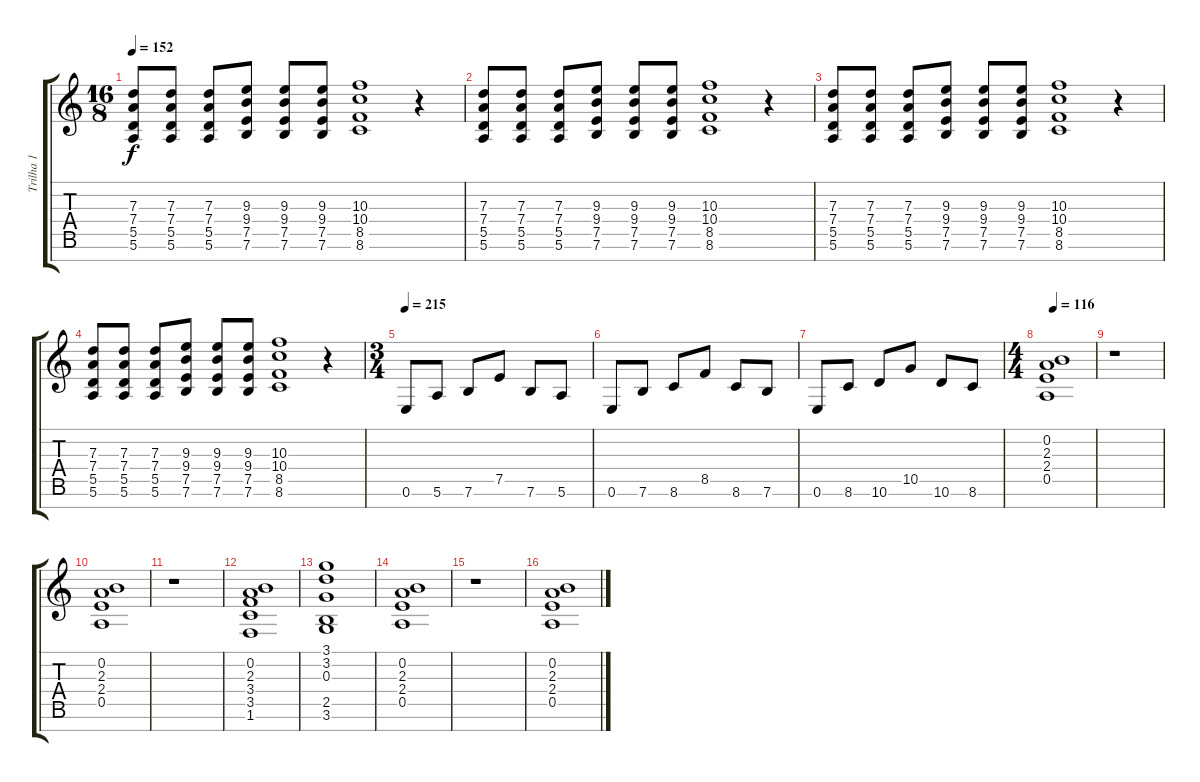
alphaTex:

\track ("Trilha 1" "Trilha 1") {instrument acousticguitarnylon}
\staff {score tabs}
\tuning (E4 B3 G3 D3 A2 E2 B1) {hide}
\ts (16 8)
\tempo 152
\clef g2
\ks c
(7.3 7.4 5.5 5.6).8{dy f} (7.3 7.4 5.5 5.6).8 (7.3 7.4 5.5 5.6).8 (9.3 9.4 7.5 7.6).8 (9.3 9.4 7.5 7.6).8 (9.3 9.4 7.5 7.6).8 (10.3 10.4 8.5 8.6).1 r.4 |
(7.3 7.4 5.5 5.6).8 (7.3 7.4 5.5 5.6).8 (7.3 7.4 5.5 5.6).8 (9.3 9.4 7.5 7.6).8 (9.3 9.4 7.5 7.6).8 (9.3 9.4 7.5 7.6).8 (10.3 10.4 8.5 8.6).1 r.4 |
(7.3 7.4 5.5 5.6).8 (7.3 7.4 5.5 5.6).8 (7.3 7.4 5.5 5.6).8 (9.3 9.4 7.5 7.6).8 (9.3 9.4 7.5 7.6).8 (9.3 9.4 7.5 7.6).8 (10.3 10.4 8.5 8.6).1 r.4 |
(7.3 7.4 5.5 5.6).8 (7.3 7.4 5.5 5.6).8 (7.3 7.4 5.5 5.6).8 (9.3 9.4 7.5 7.6).8 (9.3 9.4 7.5 7.6).8 (9.3 9.4 7.5 7.6).8 (10.3 10.4 8.5 8.6).1 r.4 |
\ts (3 4)
\tempo 215
0.6.8 5.6.8 7.6.8 7.5.8 7.6.8 5.6.8 |
0.6.8 7.6.8 8.6.8 8.5.8 8.6.8 7.6.8 |
0.6.8 8.6.8 10.6.8 10.5.8 10.6.8 8.6.8 |
\ts (4 4)
\tempo 116
(0.2 2.3 2.4 0.5).1 |
r.1 |
(0.2 2.3 2.4 0.5).1 |
r.1 |
(0.2 2.3 3.4 3.5 1.6).1 |
(3.1 3.2 0.3 2.5 3.6).1 |
(0.2 2.3 2.4 0.5).1 |
r.1 |
(0.2 2.3 2.4 0.5).1
